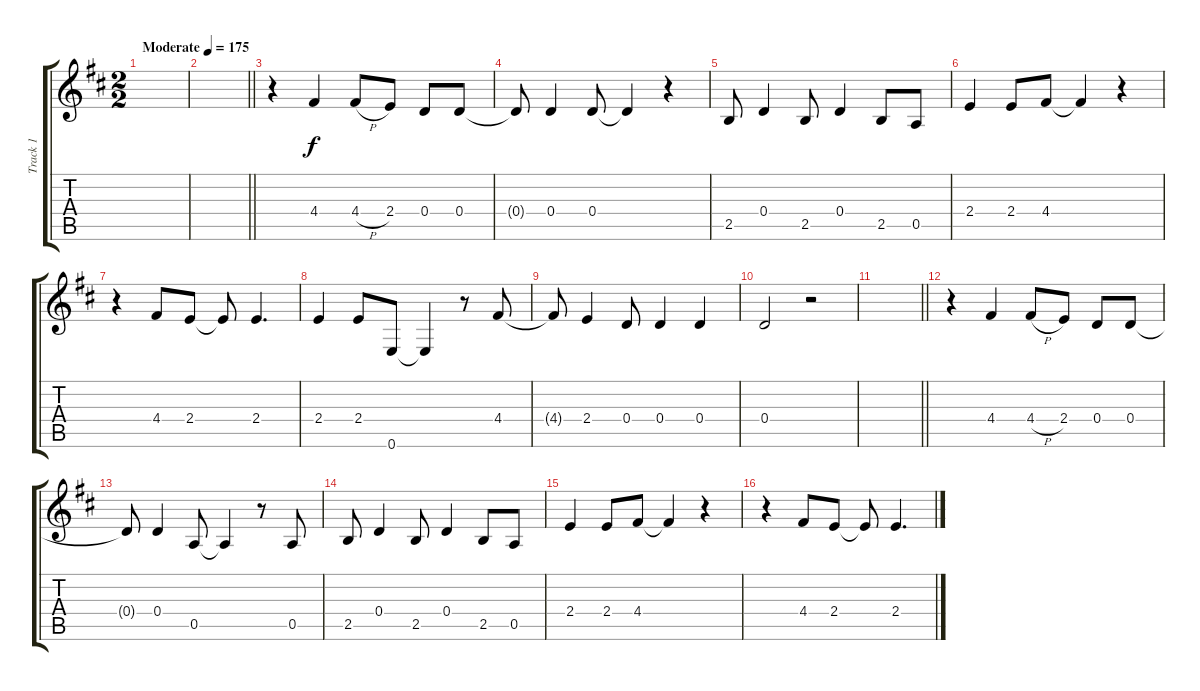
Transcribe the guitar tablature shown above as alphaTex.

\track ("Track 1" "Track 1") {instrument electricguitarjazz}
\staff {score tabs}
\tuning (E4 B3 G3 D3 A2 E2) {hide}
\ts (2 2)
\tempo (175 "Moderate")
\clef g2
\ks d
|
\barLineRight lightlight
|
r.4 4.4.4 4.4{h}.8 2.4.8 0.4.8 0.4.8 |
0.4{t}.8 0.4.4 0.4.8 0.4{t}.4 r.4 |
2.5.8 0.4.4 2.5.8 0.4.4 2.5.8 0.5.8 |
2.4.4 2.4.8 4.4.8 4.4{t}.4 r.4 |
r.4 4.4.8 2.4.8 2.4{t}.8 2.4.4{d} |
2.4.4 2.4.8 0.6.8 0.6{t}.4 r.8 4.4.8 |
4.4{t}.8 2.4.4 0.4.8 0.4.4 0.4.4 |
0.4.2 r.2 |
\barLineRight lightlight
|
r.4 4.4.4 4.4{h}.8 2.4.8 0.4.8 0.4.8 |
0.4{t}.8 0.4.4 0.5.8 0.5{t}.4 r.8 0.5.8 |
2.5.8 0.4.4 2.5.8 0.4.4 2.5.8 0.5.8 |
2.4.4 2.4.8 4.4.8 4.4{t}.4 r.4 |
r.4 4.4.8 2.4.8 2.4{t}.8 2.4.4{d}
